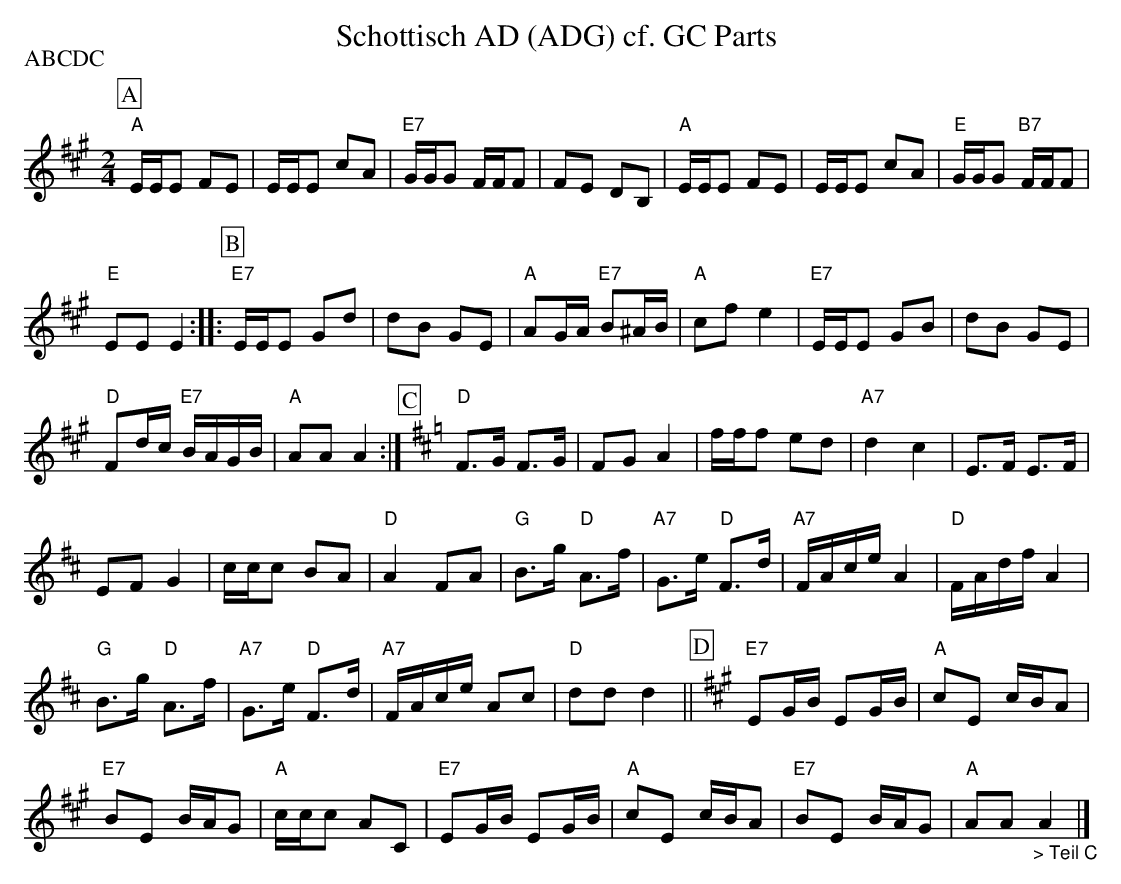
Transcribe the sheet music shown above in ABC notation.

X:1
T:Schottisch AD (ADG) cf. GC Parts
P:ABCDC
M:2/4
L:1/16
K:Amaj%%MIDI gchordon
[P:A] "A"EEE2 F2E2 | EEE2 c2A2 | "E7"GGG2 FFF2 | F2E2 D2B,2 | "A"EEE2 F2E2 | EEE2 c2A2 | "E"GGG2 "B7"FFF2 |
"E"E2E2E4 ::[P:B] "E7"EEE2 G2d2 | d2B2 G2E2 | "A"A2GA "E7"B2^AB | "A"c2f2e4 | "E7"EEE2 G2B2 | d2B2 G2E2 |
"D"F2dc "E7"BAGB | "A"A2A2A4 :| [P:C] [K:Dmaj] "D"F3G F3G | F2G2A4 | fff2 e2d2 | "A7"d4c4 | E3F E3F |
E2F2G4 | ccc2 B2A2 | "D"A4F2A2 | "G"B3g "D"A3f | "A7"G3e "D"F3d | "A7"FAceA4 | "D"FAdfA4 |
"G"B3g "D"A3f | "A7"G3e "D"F3d | "A7"FAce A2c2 | "D"d2d2 d4 || [P:D] [K:Amaj] "E7"E2GB E2GB | "A"c2E2 cBA2 |
"E7"B2E2 BAG2 | "A"ccc2 A2C2 | "E7"E2GB E2GB | "A"c2E2 cBA2 | "E7"B2E2 BAG2 | "A"A2A2"_> Teil C"A4 |]
